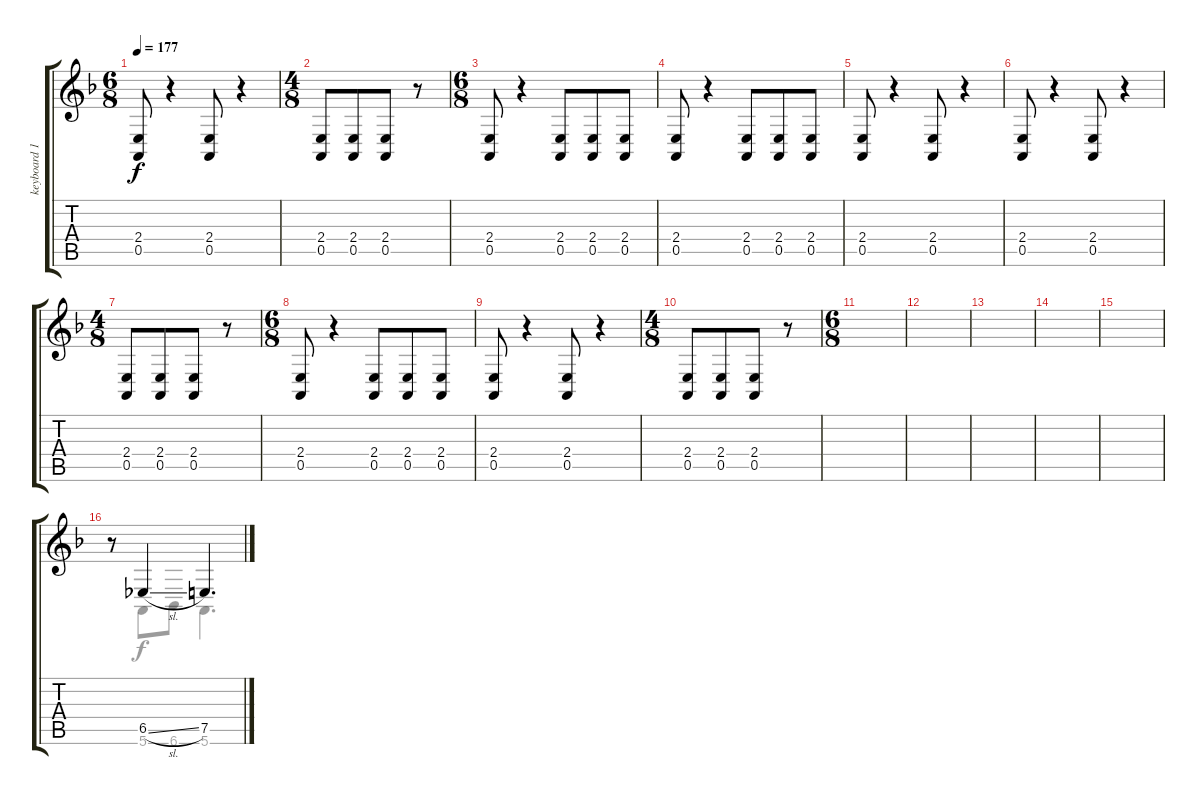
\track ("keyboard 1" "keyboard 1") {instrument brasssection}
\staff {score tabs}
\tuning (E4 B3 G3 D3 A2 E2) {hide}
\voice
\ts (6 8)
\tempo 177
\clef g2
\ks dminor
(2.4 0.5).8{dy f} r.4 (2.4 0.5).8 r.4 |
\ts (4 8)
(2.4 0.5).8 (2.4 0.5).8{beam merge} (2.4 0.5).8 r.8 |
\ts (6 8)
(2.4 0.5).8 r.4 (2.4 0.5).8 (2.4 0.5).8 (2.4 0.5).8 |
(2.4 0.5).8 r.4 (2.4 0.5).8 (2.4 0.5).8 (2.4 0.5).8 |
(2.4 0.5).8 r.4 (2.4 0.5).8 r.4 |
(2.4 0.5).8 r.4 (2.4 0.5).8 r.4 |
\ts (4 8)
(2.4 0.5).8 (2.4 0.5).8{beam merge} (2.4 0.5).8 r.8 |
\ts (6 8)
(2.4 0.5).8 r.4 (2.4 0.5).8 (2.4 0.5).8 (2.4 0.5).8 |
(2.4 0.5).8 r.4 (2.4 0.5).8 r.4 |
\ts (4 8)
(2.4 0.5).8 (2.4 0.5).8{beam merge} (2.4 0.5).8 r.8 |
\ts (6 8)
|
|
|
|
|
r.8 6.5{sl}.4 7.5.4{d}
\voice
\clef g2
\ottava regular
\simile none
\ks dminor
|
|
|
|
|
|
|
|
|
|
|
|
|
|
|
r.8 5.6.8 6.6.8 5.6.4{d}
